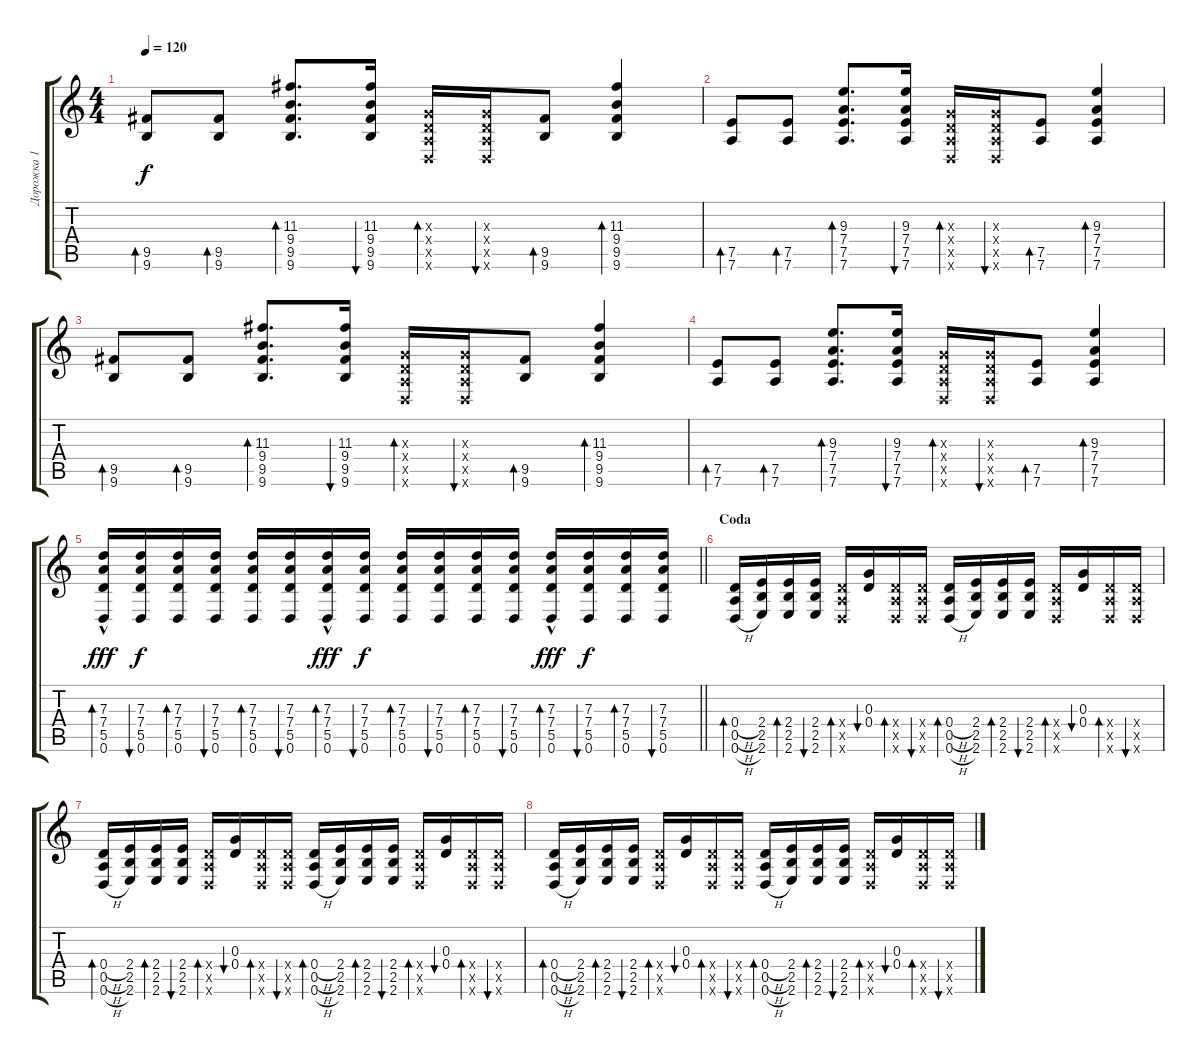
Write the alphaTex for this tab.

\track ("Дорожка 1" "Дорожка 1") {instrument acousticguitarsteel}
\staff {score tabs}
\tuning (E4 B3 G3 D3 A2 D2) {hide}
\ts (4 4)
\tempo 120
\clef g2
\ks c
(9.5 9.6).8{bd 60 dy f} (9.5 9.6).8{bd 60} (11.3 9.4 9.5 9.6).8{d bd 60} (11.3 9.4 9.5 9.6).16{bu 60} (0.3{x} 0.4{x} 0.5{x} 0.6{x}).16{bd 60} (0.3{x} 0.4{x} 0.5{x} 0.6{x}).16{bu 60} (9.5 9.6).8{bd 60} (11.3 9.4 9.5 9.6).4{bd 60} |
(7.5 7.6).8{bd 60} (7.5 7.6).8{bd 60} (9.3 7.4 7.5 7.6).8{d bd 60} (9.3 7.4 7.5 7.6).16{bu 60} (0.3{x} 0.4{x} 0.5{x} 0.6{x}).16{bd 60} (0.3{x} 0.4{x} 0.5{x} 0.6{x}).16{bu 60} (7.5 7.6).8{bd 60} (9.3 7.4 7.5 7.6).4{bd 60} |
(9.5 9.6).8{bd 60} (9.5 9.6).8{bd 60} (11.3 9.4 9.5 9.6).8{d bd 60} (11.3 9.4 9.5 9.6).16{bu 60} (0.3{x} 0.4{x} 0.5{x} 0.6{x}).16{bd 60} (0.3{x} 0.4{x} 0.5{x} 0.6{x}).16{bu 60} (9.5 9.6).8{bd 60} (11.3 9.4 9.5 9.6).4{bd 60} |
(7.5 7.6).8{bd 60} (7.5 7.6).8{bd 60} (9.3 7.4 7.5 7.6).8{d bd 60} (9.3 7.4 7.5 7.6).16{bu 60} (0.3{x} 0.4{x} 0.5{x} 0.6{x}).16{bd 60} (0.3{x} 0.4{x} 0.5{x} 0.6{x}).16{bu 60} (7.5 7.6).8{bd 60} (9.3 7.4 7.5 7.6).4{bd 60} |
\barLineRight lightlight
(7.3{hac} 7.4{hac} 5.5{hac} 0.6{hac}).16{bd 60 dy fff} (7.3 7.4 5.5 0.6).16{bu 60 dy f} (7.3 7.4 5.5 0.6).16{bd 60} (7.3 7.4 5.5 0.6).16{bu 60} (7.3 7.4 5.5 0.6).16{bd 60} (7.3 7.4 5.5 0.6).16{bu 60} (7.3{hac} 7.4{hac} 5.5{hac} 0.6{hac}).16{bd 60 dy fff} (7.3 7.4 5.5 0.6).16{bu 60 dy f} (7.3 7.4 5.5 0.6).16{bd 60} (7.3 7.4 5.5 0.6).16{bu 60} (7.3 7.4 5.5 0.6).16{bd 60} (7.3 7.4 5.5 0.6).16{bu 60} (7.3{hac} 7.4{hac} 5.5{hac} 0.6{hac}).16{bd 60 dy fff} (7.3 7.4 5.5 0.6).16{bu 60 dy f} (7.3 7.4 5.5 0.6).16{bd 60} (7.3 7.4 5.5 0.6).16{bu 60} |
\section ("" "Coda")
(0.4{h} 0.5{h} 0.6{h}).16{bd 60} (2.4 2.5 2.6).16 (2.4 2.5 2.6).16{bd 60} (2.4 2.5 2.6).16{bu 60} (0.4{x} 0.5{x} 0.6{x}).16{bd 60} (0.3 0.4).16{bu 60} (0.4{x} 0.5{x} 0.6{x}).16{bd 60} (0.4{x} 0.5{x} 0.6{x}).16{bu 60} (0.4{h} 0.5{h} 0.6{h}).16{bd 60} (2.4 2.5 2.6).16 (2.4 2.5 2.6).16{bd 60} (2.4 2.5 2.6).16{bu 60} (0.4{x} 0.5{x} 0.6{x}).16{bd 60} (0.3 0.4).16{bu 60} (0.4{x} 0.5{x} 0.6{x}).16{bd 60} (0.4{x} 0.5{x} 0.6{x}).16{bu 60} |
(0.4{h} 0.5{h} 0.6{h}).16{bd 60} (2.4 2.5 2.6).16 (2.4 2.5 2.6).16{bd 60} (2.4 2.5 2.6).16{bu 60} (0.4{x} 0.5{x} 0.6{x}).16{bd 60} (0.3 0.4).16{bu 60} (0.4{x} 0.5{x} 0.6{x}).16{bd 60} (0.4{x} 0.5{x} 0.6{x}).16{bu 60} (0.4{h} 0.5{h} 0.6{h}).16{bd 60} (2.4 2.5 2.6).16 (2.4 2.5 2.6).16{bd 60} (2.4 2.5 2.6).16{bu 60} (0.4{x} 0.5{x} 0.6{x}).16{bd 60} (0.3 0.4).16{bu 60} (0.4{x} 0.5{x} 0.6{x}).16{bd 60} (0.4{x} 0.5{x} 0.6{x}).16{bu 60} |
(0.4{h} 0.5{h} 0.6{h}).16{bd 60} (2.4 2.5 2.6).16 (2.4 2.5 2.6).16{bd 60} (2.4 2.5 2.6).16{bu 60} (0.4{x} 0.5{x} 0.6{x}).16{bd 60} (0.3 0.4).16{bu 60} (0.4{x} 0.5{x} 0.6{x}).16{bd 60} (0.4{x} 0.5{x} 0.6{x}).16{bu 60} (0.4{h} 0.5{h} 0.6{h}).16{bd 60} (2.4 2.5 2.6).16 (2.4 2.5 2.6).16{bd 60} (2.4 2.5 2.6).16{bu 60} (0.4{x} 0.5{x} 0.6{x}).16{bd 60} (0.3 0.4).16{bu 60} (0.4{x} 0.5{x} 0.6{x}).16{bd 60} (0.4{x} 0.5{x} 0.6{x}).16{bu 60}
